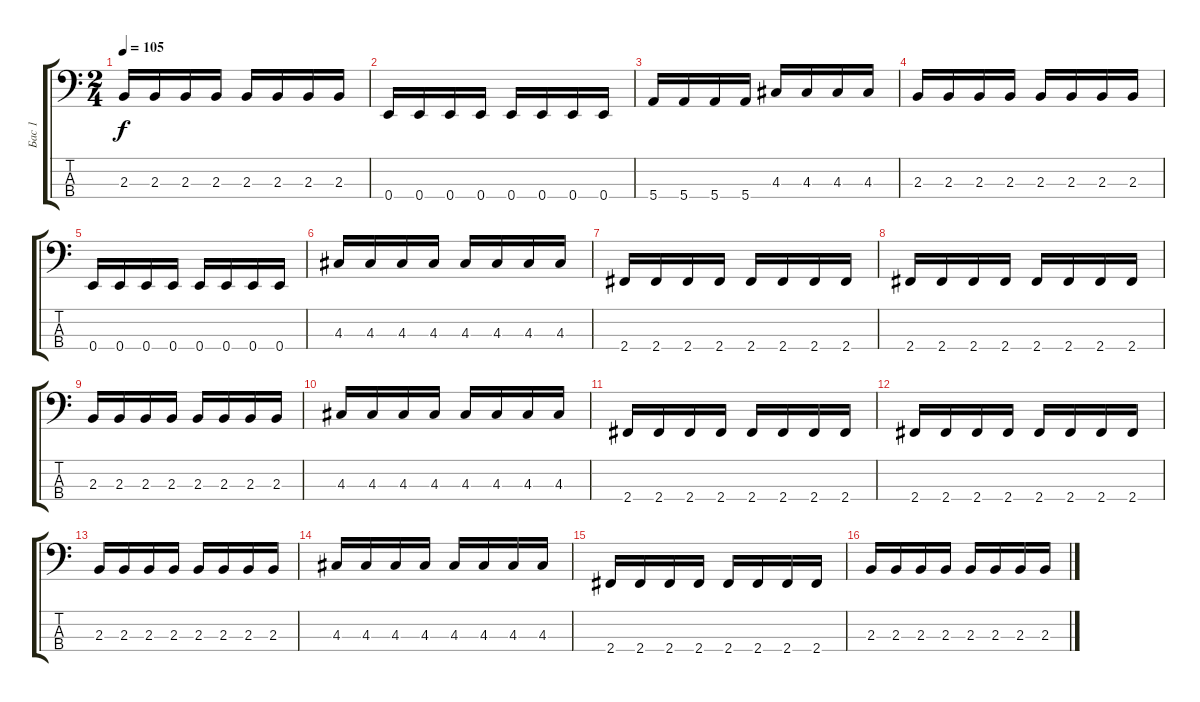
\track ("Бас 1" "Бас 1") {instrument electricbassfinger}
\staff {score tabs}
\tuning (G2 D2 A1 E1) {hide}
\ts (2 4)
\tempo 105
\clef f4
\ks c
2.3.16{dy f} 2.3.16 2.3.16 2.3.16 2.3.16 2.3.16 2.3.16 2.3.16 |
0.4.16 0.4.16 0.4.16 0.4.16 0.4.16 0.4.16 0.4.16 0.4.16 |
5.4.16 5.4.16 5.4.16 5.4.16 4.3.16 4.3.16 4.3.16 4.3.16 |
2.3.16 2.3.16 2.3.16 2.3.16 2.3.16 2.3.16 2.3.16 2.3.16 |
0.4.16 0.4.16 0.4.16 0.4.16 0.4.16 0.4.16 0.4.16 0.4.16 |
4.3.16 4.3.16 4.3.16 4.3.16 4.3.16 4.3.16 4.3.16 4.3.16 |
2.4.16 2.4.16 2.4.16 2.4.16 2.4.16 2.4.16 2.4.16 2.4.16 |
2.4.16 2.4.16 2.4.16 2.4.16 2.4.16 2.4.16 2.4.16 2.4.16 |
2.3.16 2.3.16 2.3.16 2.3.16 2.3.16 2.3.16 2.3.16 2.3.16 |
4.3.16 4.3.16 4.3.16 4.3.16 4.3.16 4.3.16 4.3.16 4.3.16 |
2.4.16 2.4.16 2.4.16 2.4.16 2.4.16 2.4.16 2.4.16 2.4.16 |
2.4.16 2.4.16 2.4.16 2.4.16 2.4.16 2.4.16 2.4.16 2.4.16 |
2.3.16 2.3.16 2.3.16 2.3.16 2.3.16 2.3.16 2.3.16 2.3.16 |
4.3.16 4.3.16 4.3.16 4.3.16 4.3.16 4.3.16 4.3.16 4.3.16 |
2.4.16 2.4.16 2.4.16 2.4.16 2.4.16 2.4.16 2.4.16 2.4.16 |
2.3.16 2.3.16 2.3.16 2.3.16 2.3.16 2.3.16 2.3.16 2.3.16
